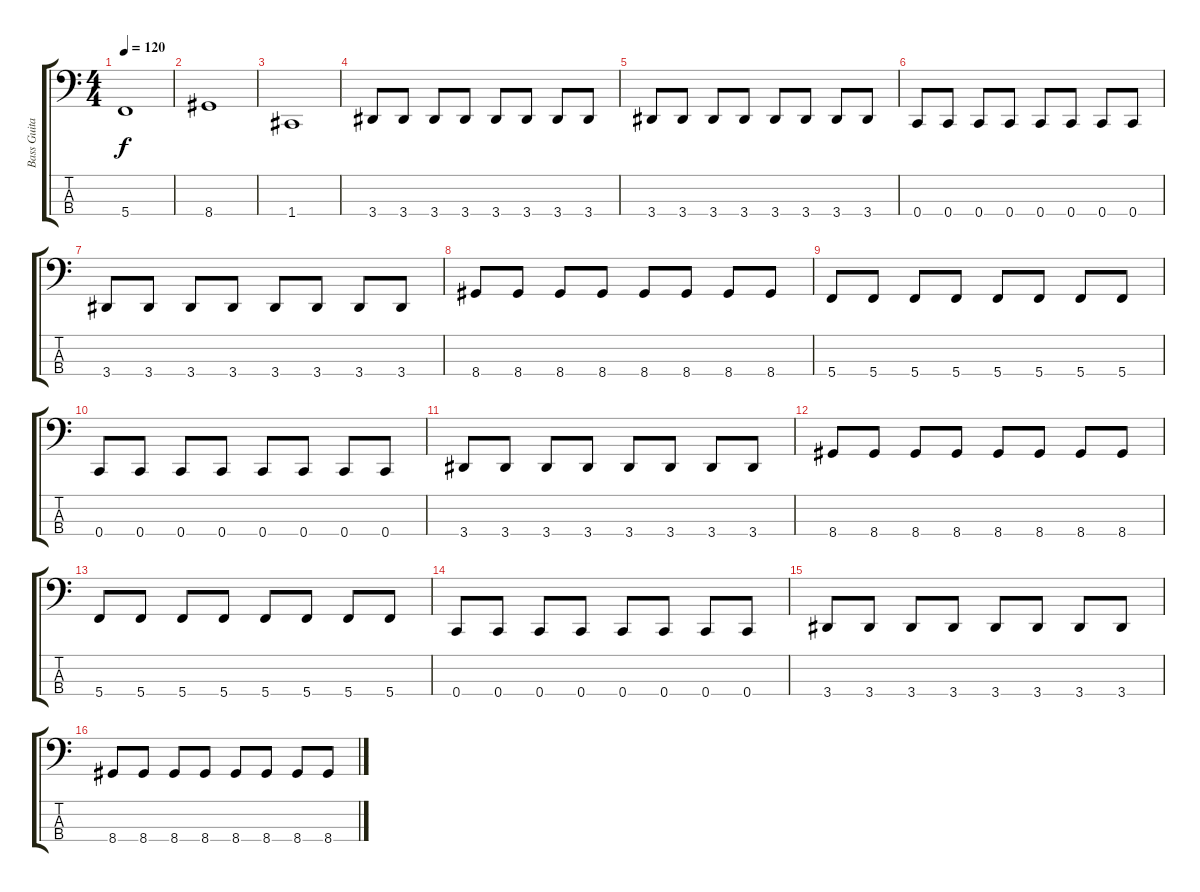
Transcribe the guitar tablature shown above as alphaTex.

\track ("Bass Guitar" "Bass Guita") {instrument acousticguitarsteel}
\staff {score tabs}
\tuning (F2 C2 G1 C1) {hide}
\ts (4 4)
\tempo 120
\clef f4
\ks c
5.4.1{dy f} |
8.4.1 |
1.4.1 |
3.4.8 3.4.8 3.4.8 3.4.8 3.4.8 3.4.8 3.4.8 3.4.8 |
3.4.8 3.4.8 3.4.8 3.4.8 3.4.8 3.4.8 3.4.8 3.4.8 |
0.4.8 0.4.8 0.4.8 0.4.8 0.4.8 0.4.8 0.4.8 0.4.8 |
3.4.8 3.4.8 3.4.8 3.4.8 3.4.8 3.4.8 3.4.8 3.4.8 |
8.4.8 8.4.8 8.4.8 8.4.8 8.4.8 8.4.8 8.4.8 8.4.8 |
5.4.8 5.4.8 5.4.8 5.4.8 5.4.8 5.4.8 5.4.8 5.4.8 |
0.4.8 0.4.8 0.4.8 0.4.8 0.4.8 0.4.8 0.4.8 0.4.8 |
3.4.8 3.4.8 3.4.8 3.4.8 3.4.8 3.4.8 3.4.8 3.4.8 |
8.4.8 8.4.8 8.4.8 8.4.8 8.4.8 8.4.8 8.4.8 8.4.8 |
5.4.8 5.4.8 5.4.8 5.4.8 5.4.8 5.4.8 5.4.8 5.4.8 |
0.4.8 0.4.8 0.4.8 0.4.8 0.4.8 0.4.8 0.4.8 0.4.8 |
3.4.8 3.4.8 3.4.8 3.4.8 3.4.8 3.4.8 3.4.8 3.4.8 |
8.4.8 8.4.8 8.4.8 8.4.8 8.4.8 8.4.8 8.4.8 8.4.8
